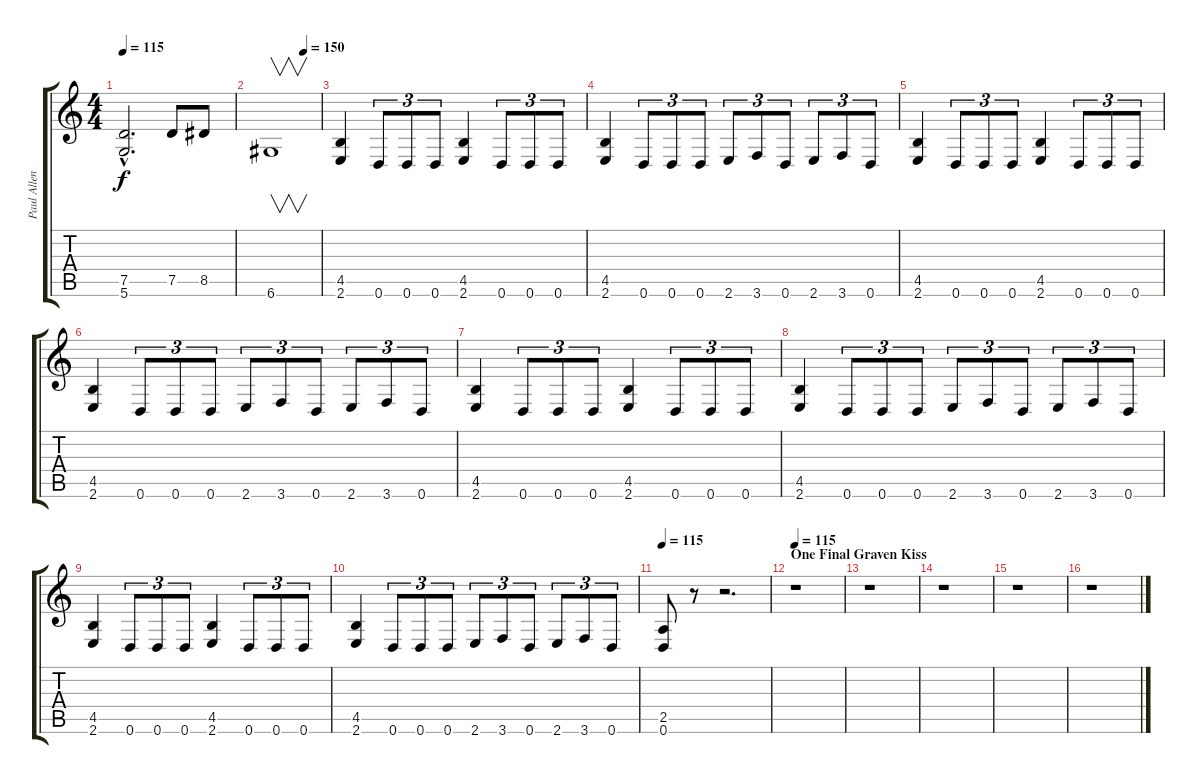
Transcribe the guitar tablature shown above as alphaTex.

\track ("Paul Allender (Guitar)" "Paul Allen") {instrument overdrivenguitar}
\staff {score tabs}
\tuning (D4 A3 F3 C3 G2 D2) {hide}
\ts (4 4)
\tempo 115
\clef g2
\ks c
(7.5{hac} 5.6{hac}).2{d dy f} 7.5.8 8.5.8 |
\tempo (150 0.6666666666666666)
6.6.1{v} |
(4.5 2.6).4 0.6.8{tu (3 2)} 0.6.8{tu (3 2)} 0.6.8{tu (3 2)} (4.5 2.6).4 0.6.8{tu (3 2)} 0.6.8{tu (3 2)} 0.6.8{tu (3 2)} |
(4.5 2.6).4 0.6.8{tu (3 2)} 0.6.8{tu (3 2)} 0.6.8{tu (3 2)} 2.6.8{tu (3 2)} 3.6.8{tu (3 2)} 0.6.8{tu (3 2)} 2.6.8{tu (3 2)} 3.6.8{tu (3 2)} 0.6.8{tu (3 2)} |
(4.5 2.6).4 0.6.8{tu (3 2)} 0.6.8{tu (3 2)} 0.6.8{tu (3 2)} (4.5 2.6).4 0.6.8{tu (3 2)} 0.6.8{tu (3 2)} 0.6.8{tu (3 2)} |
(4.5 2.6).4 0.6.8{tu (3 2)} 0.6.8{tu (3 2)} 0.6.8{tu (3 2)} 2.6.8{tu (3 2)} 3.6.8{tu (3 2)} 0.6.8{tu (3 2)} 2.6.8{tu (3 2)} 3.6.8{tu (3 2)} 0.6.8{tu (3 2)} |
(4.5 2.6).4 0.6.8{tu (3 2)} 0.6.8{tu (3 2)} 0.6.8{tu (3 2)} (4.5 2.6).4 0.6.8{tu (3 2)} 0.6.8{tu (3 2)} 0.6.8{tu (3 2)} |
(4.5 2.6).4 0.6.8{tu (3 2)} 0.6.8{tu (3 2)} 0.6.8{tu (3 2)} 2.6.8{tu (3 2)} 3.6.8{tu (3 2)} 0.6.8{tu (3 2)} 2.6.8{tu (3 2)} 3.6.8{tu (3 2)} 0.6.8{tu (3 2)} |
(4.5 2.6).4 0.6.8{tu (3 2)} 0.6.8{tu (3 2)} 0.6.8{tu (3 2)} (4.5 2.6).4 0.6.8{tu (3 2)} 0.6.8{tu (3 2)} 0.6.8{tu (3 2)} |
(4.5 2.6).4 0.6.8{tu (3 2)} 0.6.8{tu (3 2)} 0.6.8{tu (3 2)} 2.6.8{tu (3 2)} 3.6.8{tu (3 2)} 0.6.8{tu (3 2)} 2.6.8{tu (3 2)} 3.6.8{tu (3 2)} 0.6.8{tu (3 2)} |
\tempo 115
(2.5 0.6).8 r.8 r.2{d} |
\section ("" "One Final Graven Kiss")
\tempo 115
r.1 |
r.1 |
r.1 |
r.1 |
r.1
